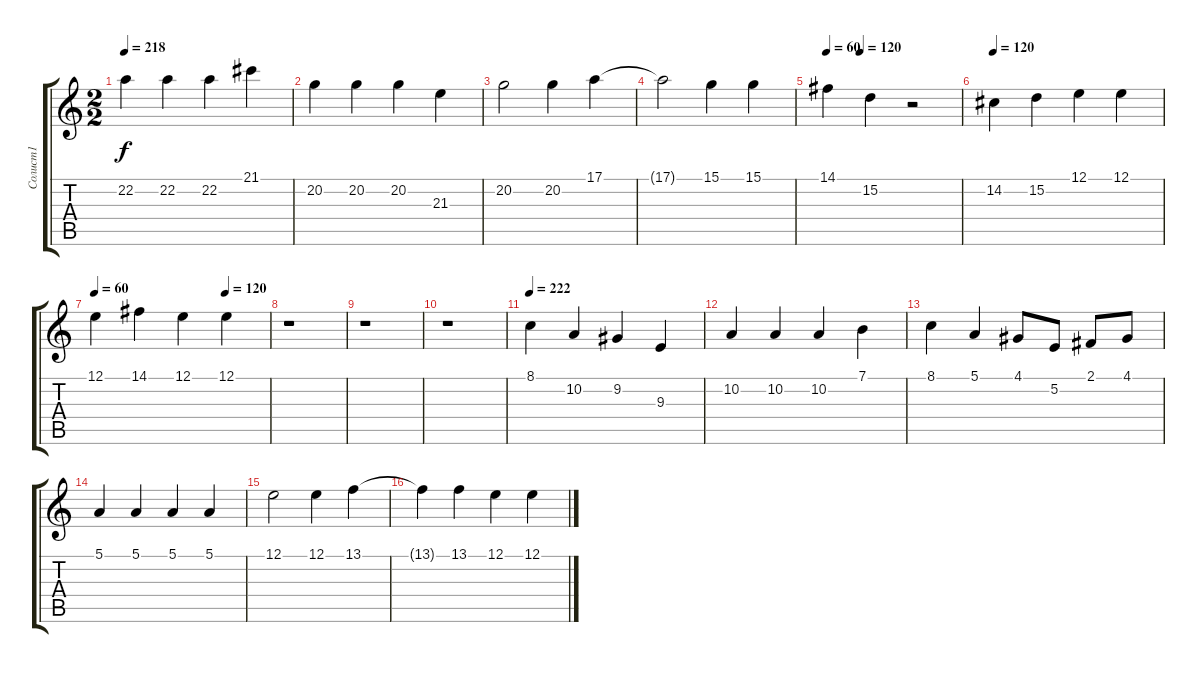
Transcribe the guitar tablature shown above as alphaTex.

\track ("Солист1" "Солист1") {instrument acousticgrandpiano}
\staff {score tabs}
\tuning (E4 B3 G3 D3 A2 E2) {hide}
\ts (2 2)
\tempo 218
\clef g2
\ks c
22.2.4{dy f} 22.2.4 22.2.4 21.1.4 |
20.2.4 20.2.4 20.2.4 21.3.4 |
20.2.2 20.2.4 17.1.4 |
17.1{t}.2 15.1.4 15.1.4 |
\tempo 60
\tempo (120 0.25)
14.1.4 15.2.4 r.2 |
\tempo 120
14.2.4 15.2.4 12.1.4 12.1.4 |
\tempo 60
\tempo (120 0.75)
12.1.4 14.1.4 12.1.4 12.1.4 |
r.1 |
r.1 |
r.1 |
\tempo 222
8.1.4 10.2.4 9.2.4 9.3.4 |
10.2.4 10.2.4 10.2.4 7.1.4 |
8.1.4 5.1.4 4.1.8 5.2.8 2.1.8 4.1.8 |
5.1.4 5.1.4 5.1.4 5.1.4 |
12.1.2 12.1.4 13.1.4 |
13.1{t}.4 13.1.4 12.1.4 12.1.4
